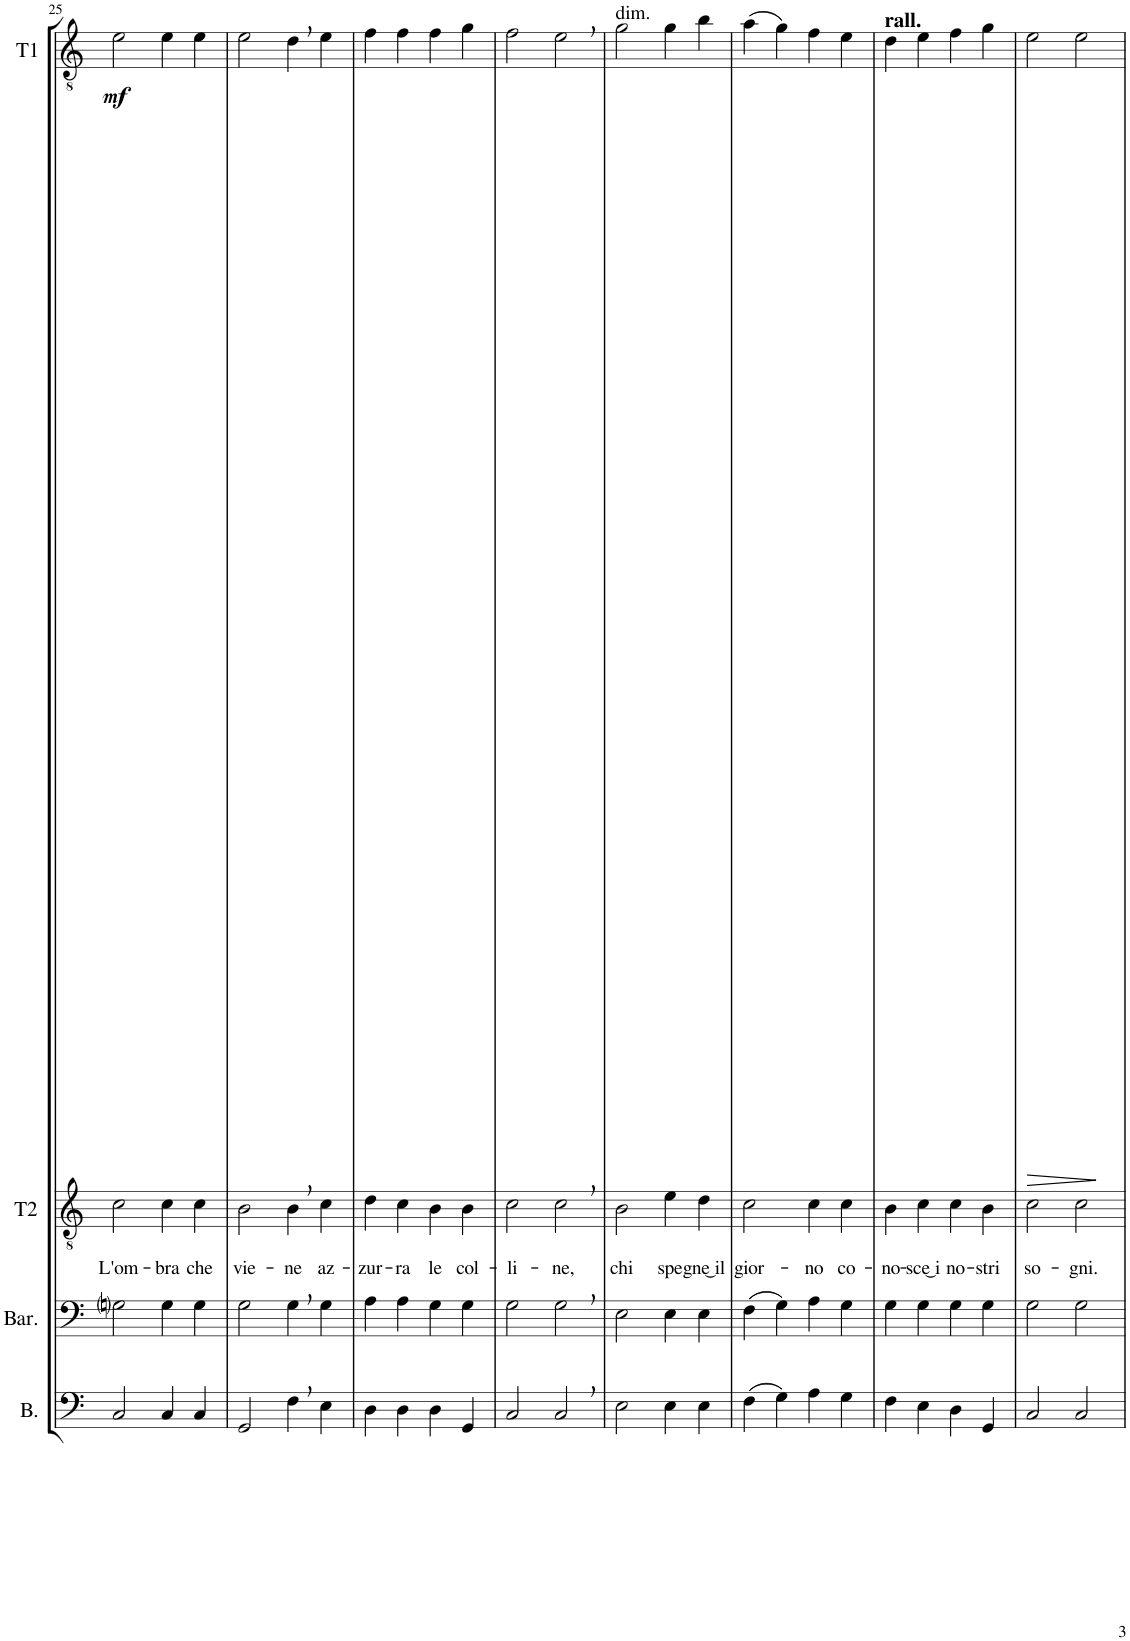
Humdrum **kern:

**kern	**kern	**kern	**text	**text	**kern	**dynam
*part4	*part3	*part2	*part2	*part2	*part1	*part1
*staff4	*staff3	*staff2	*staff2	*staff2	*staff1	*staff1
*I"Basso	*I"Baritono	*I"Tenore II	*	*	*I"Tenore I	*
*I'B.	*I'Bar.	*I'T2	*	*	*I'T1	*
!!LO:PB:g=z
*clefF4	*clefF4	*clefGv2	*	*	*clefGv2	*
*k[]	*k[]	*k[]	*	*	*k[]	*
*M4/4	*M4/4	*M4/4	*	*	*M4/4	*
*met(c)	*met(c)	*met(c)	*	*	*met(c)	*
=25	=25	=25	=25	=25	=25	=25
!	!	!	!	!LO:LY:b	!	!LO:DY:b
2C/	2Gni\	2c\	.	L'om-	2e\	mf
!	!	!	!	!LO:LY:b	!	!
4C/	4G\	4c\	.	-bra	4e\	.
!	!	!	!	!LO:LY:b	!	!
4C/	4G\	4c\	.	che	4e\	.
=26	=26	=26	=26	=26	=26	=26
!	!	!	!	!LO:LY:b	!	!
2GG/	2G\	2B\	.	vie-	2e\	.
!	!	!	!	!LO:LY:b	!	!
4F,\	4G,\	4B,\	.	-ne	4d,\	.
!	!	!	!	!LO:LY:b	!	!
4E\	4G\	4c\	.	az-	4e\	.
=27	=27	=27	=27	=27	=27	=27
!	!	!	!	!LO:LY:b	!	!
4D\	4A\	4d\	.	-zur-	4f\	.
!	!	!	!	!LO:LY:b	!	!
4D\	4A\	4c\	.	-ra	4f\	.
!	!	!	!	!LO:LY:b	!	!
4D\	4G\	4B\	.	le	4f\	.
!	!	!	!	!LO:LY:b	!	!
4GG/	4G\	4B\	.	col-	4g\	.
=28	=28	=28	=28	=28	=28	=28
!	!	!	!	!LO:LY:b	!	!
2C/	2G\	2c\	.	-li-	2f\	.
!	!	!	!	!LO:LY:b	!	!
2C,/	2G,\	2c,\	.	-ne,	2e,\	.
=29	=29	=29	=29	=29	=29	=29
!	!	!	!	!	!LO:TX:a:t=dim.	!
!	!	!	!	!LO:LY:b	!	!
2E\	2E\	2B\	.	chi	2g\	.
!	!	!	!	!LO:LY:b	!	!
4E\	4E\	4e\	.	spe-	4g\	.
!	!	!	!	!LO:LY:b	!	!
4E\	4E\	4d\	.	-gne͜ il	4b\	.
=30	=30	=30	=30	=30	=30	=30
!	!	!	!	!LO:LY:b	!	!
(4F\	(4F\	2c\	.	gior-	(4a\	.
4G\)	4G\)	.	.	.	4g\)	.
!	!	!	!	!LO:LY:b	!	!
4A\	4A\	4c\	.	-no	4f\	.
!	!	!	!	!LO:LY:b	!	!
4G\	4G\	4c\	.	co-	4e\	.
=31	=31	=31	=31	=31	=31	=31
!	!	!	!	!	!LO:TX:a:B:t=rall.	!
!	!	!	!	!LO:LY:b	!	!
4F\	4G\	4B\	.	-no-	4d\	.
!	!	!	!	!LO:LY:b	!	!
4E\	4G\	4c\	.	-sce͜ i	4e\	.
!	!	!	!	!LO:LY:b	!	!
4D\	4G\	4c\	.	no-	4f\	.
!	!	!	!	!LO:LY:b	!	!
4GG/	4G\	4B\	.	-stri	4g\	.
=32	=32	=32	=32	=32	=32	=32
!	!	!	!	!LO:LY:b	!	!LO:HP:b
2C/	2G\	2c\	.	so-	2e\	>
!	!	!	!	!LO:LY:b	!	!
2C/	2G\	2c\	.	-gni.	2e\	]
=	=	=	=	=	=	=
*-	*-	*-	*-	*-	*-	*-
